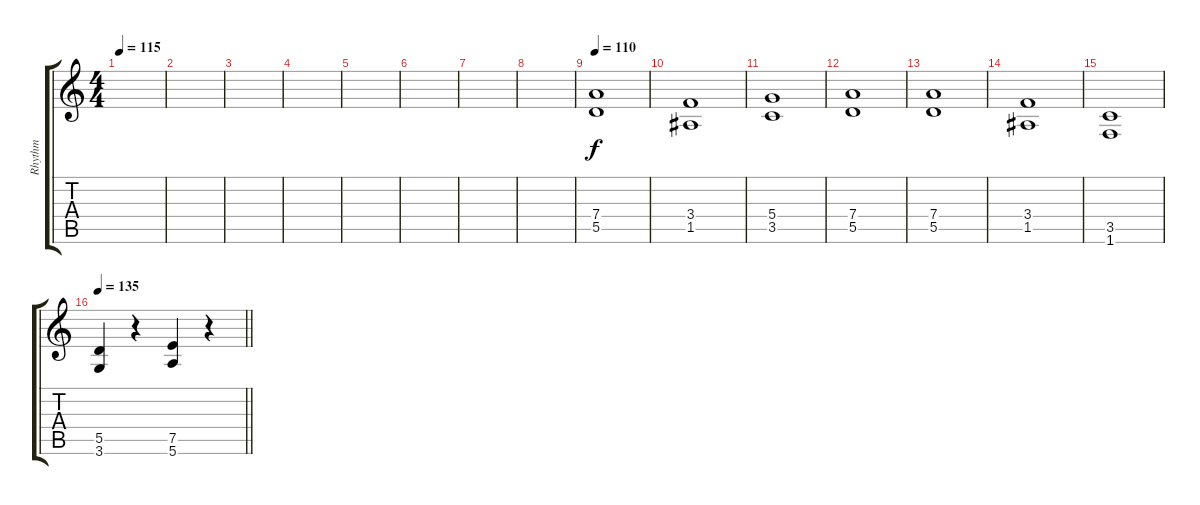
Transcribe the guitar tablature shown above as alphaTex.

\track ("Rhythm" "Rhythm") {instrument distortionguitar}
\staff {score tabs}
\tuning (E4 B3 G3 D3 A2 E2) {hide}
\ts (4 4)
\tempo 115
\clef g2
\ks c
|
|
|
|
|
|
|
|
\tempo 110
(7.4 5.5).1 |
(3.4 1.5).1 |
(5.4 3.5).1 |
(7.4 5.5).1 |
(7.4 5.5).1 |
(3.4 1.5).1 |
(3.5 1.6).1 |
\tempo 135
\barLineRight lightlight
(5.5 3.6).4 r.4 (7.5 5.6).4 r.4
